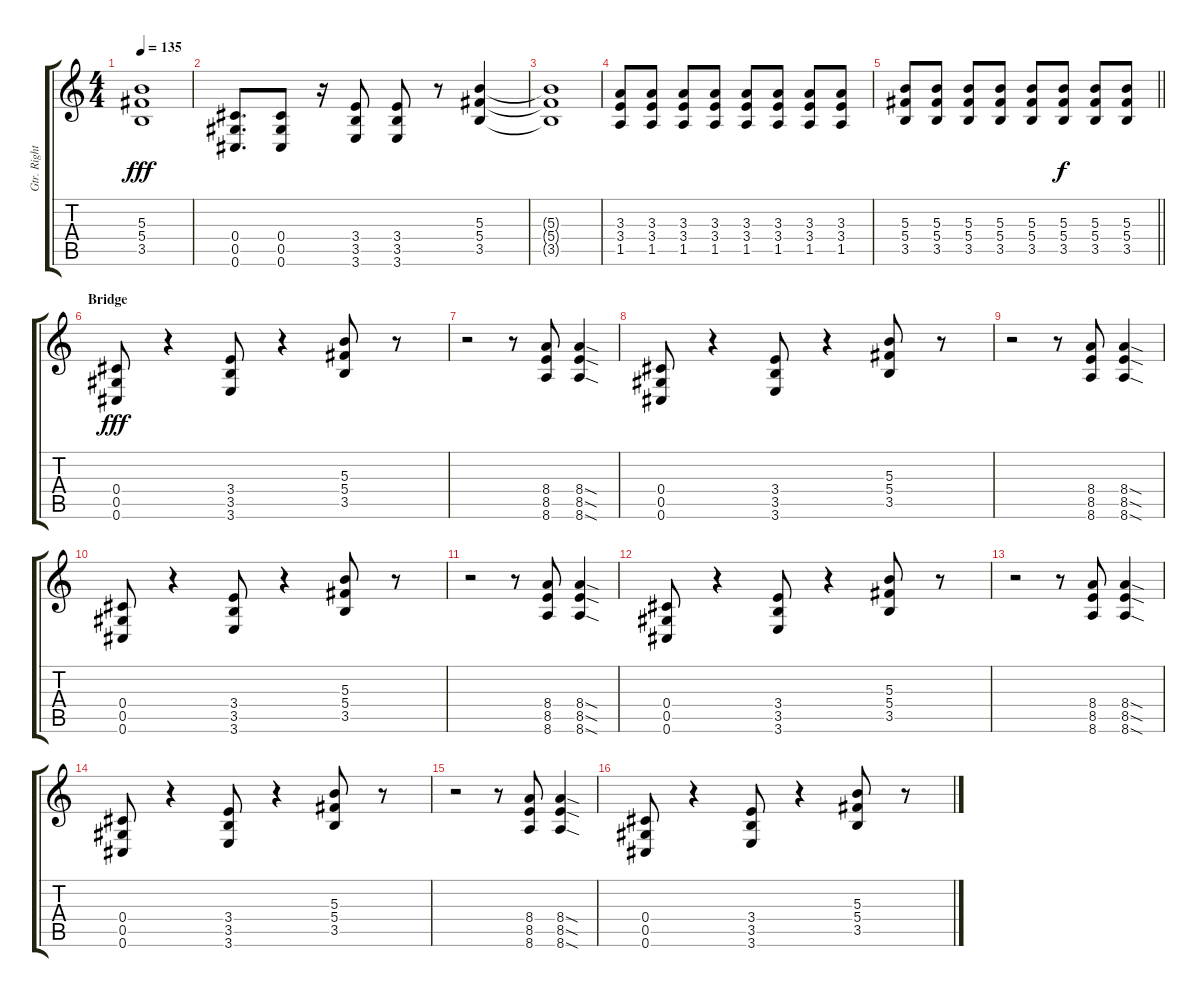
\track ("Gtr. Right" "Gtr. Right") {instrument electricguitarjazz}
\staff {score tabs}
\tuning (Eb4 Bb3 Gb3 Db3 Ab2 Db2) {hide}
\ts (4 4)
\tempo 135
\clef g2
\ks c
(5.3{t} 5.4{t} 3.5{t}).1{dy fff} |
(0.4 0.5 0.6).8{d} (0.4 0.5 0.6).8 r.16 (3.4 3.5 3.6).8 (3.4 3.5 3.6).8 r.8 (5.3 5.4 3.5).4 |
(5.3{t} 5.4{t} 3.5{t}).1 |
(3.3 3.4 1.5).8 (3.3 3.4 1.5).8 (3.3 3.4 1.5).8 (3.3 3.4 1.5).8 (3.3 3.4 1.5).8 (3.3 3.4 1.5).8 (3.3 3.4 1.5).8 (3.3 3.4 1.5).8 |
\barLineRight lightlight
(5.3 5.4 3.5).8 (5.3 5.4 3.5).8 (5.3 5.4 3.5).8 (5.3 5.4 3.5).8 (5.3 5.4 3.5).8 (5.3 5.4 3.5).8{dy f} (5.3 5.4 3.5).8 (5.3 5.4 3.5).8 |
\section ("" "Bridge")
(0.4 0.5 0.6).8{dy fff} r.4 (3.4 3.5 3.6).8 r.4 (5.3 5.4 3.5).8 r.8 |
r.2 r.8 (8.4 8.5 8.6).8 (8.4{sod} 8.5{sod} 8.6{sod}).4 |
(0.4 0.5 0.6).8 r.4 (3.4 3.5 3.6).8 r.4 (5.3 5.4 3.5).8 r.8 |
r.2 r.8 (8.4 8.5 8.6).8 (8.4{sod} 8.5{sod} 8.6{sod}).4 |
(0.4 0.5 0.6).8 r.4 (3.4 3.5 3.6).8 r.4 (5.3 5.4 3.5).8 r.8 |
r.2 r.8 (8.4 8.5 8.6).8 (8.4{sod} 8.5{sod} 8.6{sod}).4 |
(0.4 0.5 0.6).8 r.4 (3.4 3.5 3.6).8 r.4 (5.3 5.4 3.5).8 r.8 |
r.2 r.8 (8.4 8.5 8.6).8 (8.4{sod} 8.5{sod} 8.6{sod}).4 |
(0.4 0.5 0.6).8 r.4 (3.4 3.5 3.6).8 r.4 (5.3 5.4 3.5).8 r.8 |
r.2 r.8 (8.4 8.5 8.6).8 (8.4{sod} 8.5{sod} 8.6{sod}).4 |
(0.4 0.5 0.6).8 r.4 (3.4 3.5 3.6).8 r.4 (5.3 5.4 3.5).8 r.8
